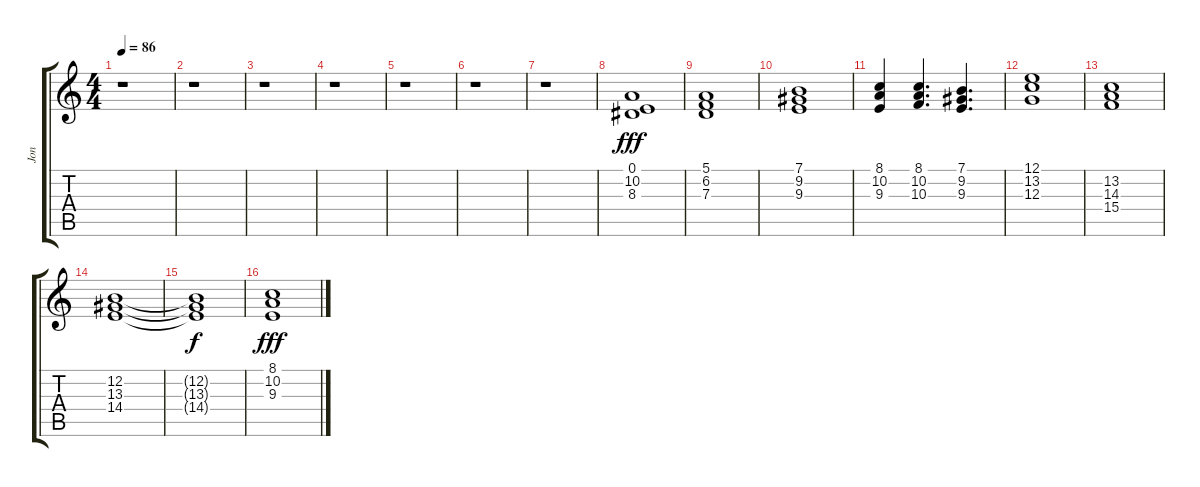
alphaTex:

\track ("Jon" "Jon") {instrument rockorgan}
\staff {score tabs}
\tuning (E4 B3 G3 D3 A2 E2) {hide}
\ts (4 4)
\tempo 86
\clef g2
\ks c
r.1{dy fff} |
r.1 |
r.1 |
r.1 |
r.1 |
r.1 |
r.1 |
(0.1 10.2 8.3).1{volume 11} |
(5.1 6.2 7.3).1 |
(7.1 9.2 9.3).1 |
(8.1 10.2 9.3).4 (8.1 10.2 10.3).4{d} (7.1 9.2 9.3).4{d} |
(12.1 13.2 12.3).1 |
(13.2 14.3 15.4).1 |
(12.2 13.3 14.4).1 |
(12.2{t} 13.3{t} 14.4{t}).1{dy f} |
(8.1 10.2 9.3).1{dy fff}
